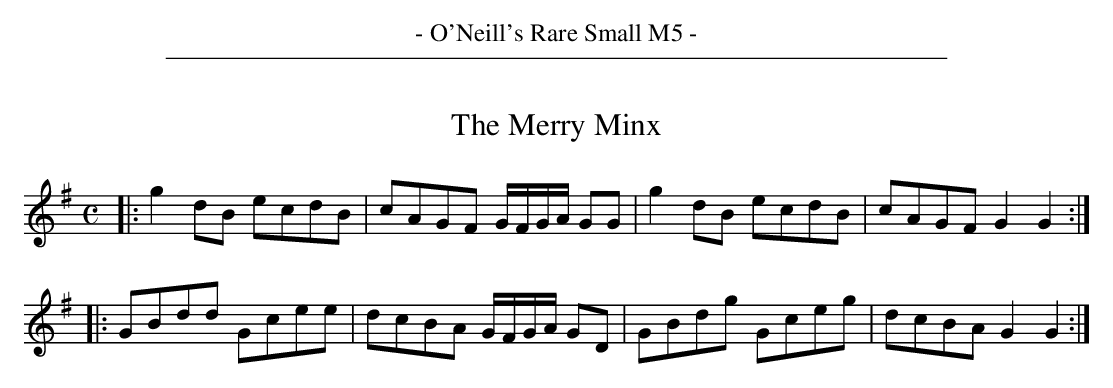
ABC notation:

X:1
T: The Merry Minx
M: C
L: 1/8
K: G
|:\
g2dB ecdB | cAGF G/F/G/A/ GG |\
g2dB ecdB | cAGF G2G2 ::
GBdd Gcee | dcBA G/F/G/A/ GD |\
GBdg Gceg | dcBA G2G2 :|
